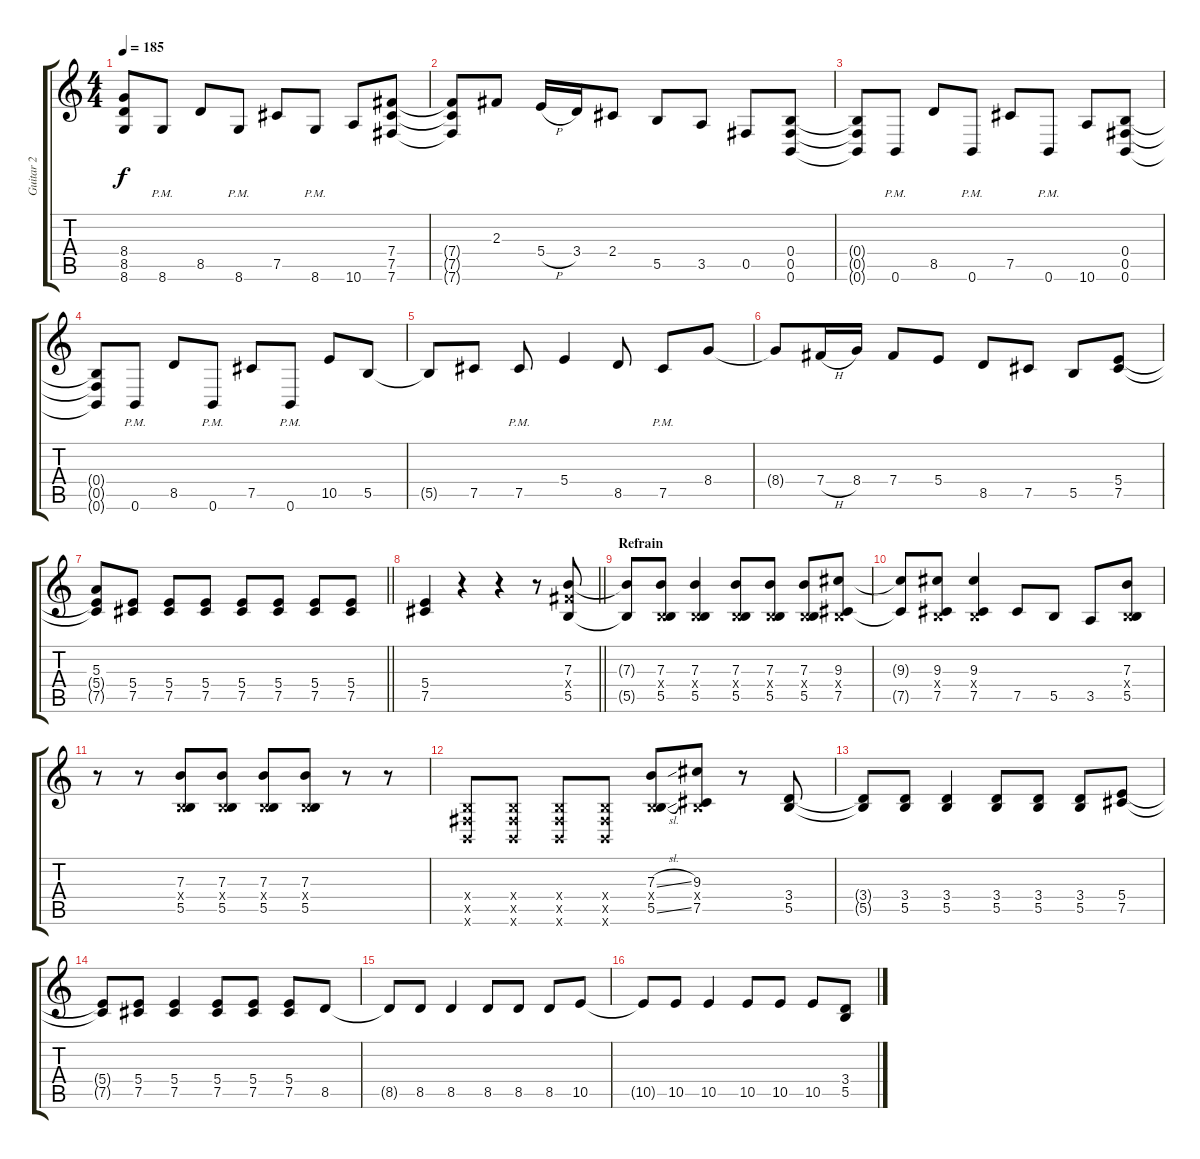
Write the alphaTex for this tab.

\track ("Guitar 2" "Guitar 2") {instrument overdrivenguitar}
\staff {score tabs}
\tuning (Db4 Ab3 E3 B2 Gb2 B1) {hide}
\ts (4 4)
\tempo 185
\clef g2
\ks c
(8.4{t} 8.5{t} 8.6{t}).8{dy f} 8.6{pm}.8 8.5.8 8.6{pm}.8 7.5.8 8.6{pm}.8 10.6.8 (7.4 7.5 7.6).8 |
(7.4{t} 7.5{t} 7.6{t}).8 2.3.8 5.4{h}.16 3.4.16 2.4.8 5.5.8 3.5.8 0.5.8 (0.4 0.5 0.6).8 |
(0.4{t} 0.5{t} 0.6{t}).8 0.6{pm}.8 8.5.8 0.6{pm}.8 7.5.8 0.6{pm}.8 10.6.8 (0.4 0.5 0.6).8 |
(0.4{t} 0.5{t} 0.6{t}).8 0.6{pm}.8 8.5.8 0.6{pm}.8 7.5.8 0.6{pm}.8 10.5.8 5.5.8 |
5.5{t}.8 7.5.8 7.5{pm}.8 5.4.4 8.5.8 7.5{pm}.8 8.4.8 |
8.4{t}.8 7.4{h}.16 8.4.16 7.4.8 5.4.8 8.5.8 7.5.8 5.5.8 (5.4 7.5).8 |
\barLineRight lightlight
(5.3 5.4{t} 7.5{t}).8 (5.4 7.5).8 (5.4 7.5).8 (5.4 7.5).8 (5.4 7.5).8 (5.4 7.5).8 (5.4 7.5).8 (5.4 7.5).8 |
\barLineRight lightlight
(5.4 7.5).4 r.4 r.4 r.8 (7.3 7.4{x} 5.5).8 |
\section ("" "Refrain")
(7.3{t} 5.5{t}).8 (7.3 0.4{x} 5.5).8 (7.3 0.4{x} 5.5).4 (7.3 0.4{x} 5.5).8 (7.3 0.4{x} 5.5).8 (7.3 0.4{x} 5.5).8 (9.3 0.4{x} 7.5).8 |
(9.3{t} 7.5{t}).8 (9.3 0.4{x} 7.5).8 (9.3 0.4{x} 7.5).4 7.5.8 5.5.8 3.5.8 (7.3 0.4{x} 5.5).8 |
r.8 r.8 (7.3 0.4{x} 5.5).8 (7.3 0.4{x} 5.5).8 (7.3 0.4{x} 5.5).8 (7.3 0.4{x} 5.5).8 r.8 r.8 |
(0.4{x} 0.5{x} 0.6{x}).8 (0.4{x} 0.5{x} 0.6{x}).8 (0.4{x} 0.5{x} 0.6{x}).8 (0.4{x} 0.5{x} 0.6{x}).8 (7.3{sl} 0.4{x} 5.5{sl}).8 (9.3 0.4{x} 7.5).8 r.8 (3.4 5.5).8 |
(3.4{t} 5.5{t}).8 (3.4 5.5).8 (3.4 5.5).4 (3.4 5.5).8 (3.4 5.5).8 (3.4 5.5).8 (5.4 7.5).8 |
(5.4{t} 7.5{t}).8 (5.4 7.5).8 (5.4 7.5).4 (5.4 7.5).8 (5.4 7.5).8 (5.4 7.5).8 8.5.8 |
8.5{t}.8 8.5.8 8.5.4 8.5.8 8.5.8 8.5.8 10.5.8 |
10.5{t}.8 10.5.8 10.5.4 10.5.8 10.5.8 10.5.8 (3.4 5.5).8
